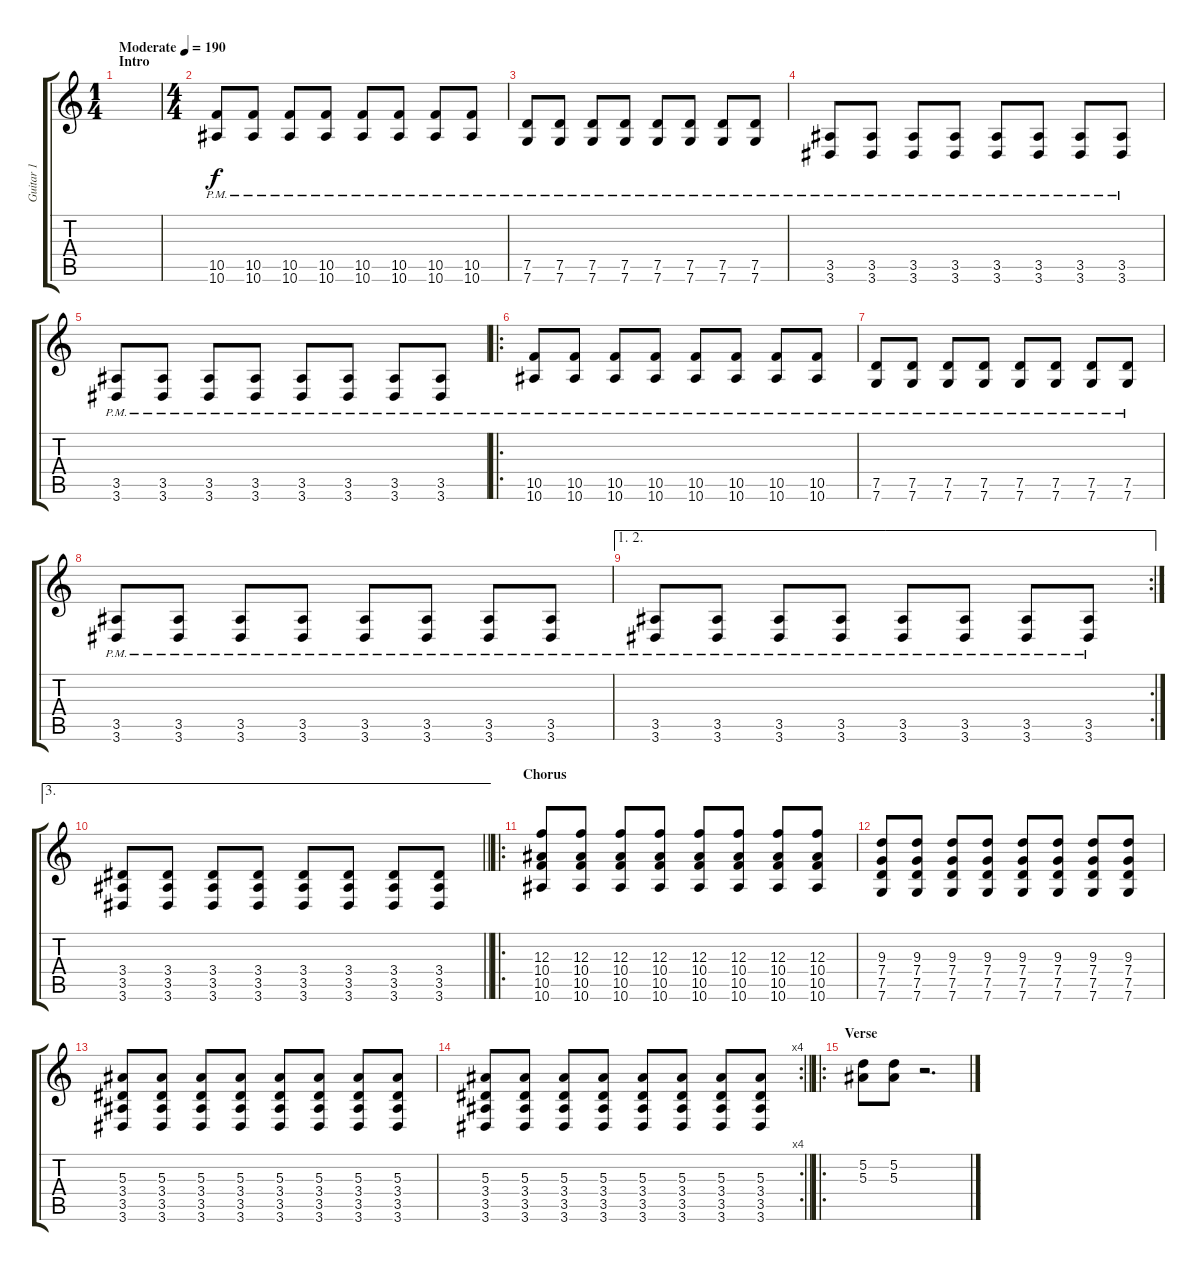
\track ("Guitar 1" "Guitar 1") {instrument distortionguitar}
\staff {score tabs}
\tuning (D4 A3 F3 C3 G2 C2) {hide}
\ts (1 4)
\section ("" "Intro")
\tempo (190 "Moderate")
\clef g2
\ks c
|
\ts (4 4)
(10.5{pm} 10.6{pm}).8 (10.5{pm} 10.6{pm}).8 (10.5{pm} 10.6{pm}).8 (10.5{pm} 10.6{pm}).8 (10.5{pm} 10.6{pm}).8 (10.5{pm} 10.6{pm}).8 (10.5{pm} 10.6{pm}).8 (10.5{pm} 10.6{pm}).8 |
(7.5{pm} 7.6{pm}).8 (7.5{pm} 7.6{pm}).8 (7.5{pm} 7.6{pm}).8 (7.5{pm} 7.6{pm}).8 (7.5{pm} 7.6{pm}).8 (7.5{pm} 7.6{pm}).8 (7.5{pm} 7.6{pm}).8 (7.5{pm} 7.6{pm}).8 |
(3.5{pm} 3.6{pm}).8 (3.5{pm} 3.6{pm}).8 (3.5{pm} 3.6{pm}).8 (3.5{pm} 3.6{pm}).8 (3.5{pm} 3.6{pm}).8 (3.5{pm} 3.6{pm}).8 (3.5{pm} 3.6{pm}).8 (3.5{pm} 3.6{pm}).8 |
(3.5{pm} 3.6{pm}).8 (3.5{pm} 3.6{pm}).8 (3.5{pm} 3.6{pm}).8 (3.5{pm} 3.6{pm}).8 (3.5{pm} 3.6{pm}).8 (3.5{pm} 3.6{pm}).8 (3.5{pm} 3.6{pm}).8 (3.5{pm} 3.6{pm}).8 |
\ro
(10.5{pm} 10.6{pm}).8 (10.5{pm} 10.6{pm}).8 (10.5{pm} 10.6{pm}).8 (10.5{pm} 10.6{pm}).8 (10.5{pm} 10.6{pm}).8 (10.5{pm} 10.6{pm}).8 (10.5{pm} 10.6{pm}).8 (10.5{pm} 10.6{pm}).8 |
(7.5{pm} 7.6{pm}).8 (7.5{pm} 7.6{pm}).8 (7.5{pm} 7.6{pm}).8 (7.5{pm} 7.6{pm}).8 (7.5{pm} 7.6{pm}).8 (7.5{pm} 7.6{pm}).8 (7.5{pm} 7.6{pm}).8 (7.5{pm} 7.6{pm}).8 |
(3.5{pm} 3.6{pm}).8 (3.5{pm} 3.6{pm}).8 (3.5{pm} 3.6{pm}).8 (3.5{pm} 3.6{pm}).8 (3.5{pm} 3.6{pm}).8 (3.5{pm} 3.6{pm}).8 (3.5{pm} 3.6{pm}).8 (3.5{pm} 3.6{pm}).8 |
\ae (1 2)
\rc 2
(3.5{pm} 3.6{pm}).8 (3.5{pm} 3.6{pm}).8 (3.5{pm} 3.6{pm}).8 (3.5{pm} 3.6{pm}).8 (3.5{pm} 3.6{pm}).8 (3.5{pm} 3.6{pm}).8 (3.5{pm} 3.6{pm}).8 (3.5{pm} 3.6{pm}).8 |
\ae 3
\barLineRight lightlight
(3.4 3.5 3.6).8 (3.4 3.5 3.6).8 (3.4 3.5 3.6).8 (3.4 3.5 3.6).8 (3.4 3.5 3.6).8 (3.4 3.5 3.6).8 (3.4 3.5 3.6).8 (3.4 3.5 3.6).8 |
\ro
\section ("" "Chorus")
(12.3 10.4 10.5 10.6).8 (12.3 10.4 10.5 10.6).8 (12.3 10.4 10.5 10.6).8 (12.3 10.4 10.5 10.6).8 (12.3 10.4 10.5 10.6).8 (12.3 10.4 10.5 10.6).8 (12.3 10.4 10.5 10.6).8 (12.3 10.4 10.5 10.6).8 |
(9.3 7.4 7.5 7.6).8 (9.3 7.4 7.5 7.6).8 (9.3 7.4 7.5 7.6).8 (9.3 7.4 7.5 7.6).8 (9.3 7.4 7.5 7.6).8 (9.3 7.4 7.5 7.6).8 (9.3 7.4 7.5 7.6).8 (9.3 7.4 7.5 7.6).8 |
(5.3 3.4 3.5 3.6).8 (5.3 3.4 3.5 3.6).8 (5.3 3.4 3.5 3.6).8 (5.3 3.4 3.5 3.6).8 (5.3 3.4 3.5 3.6).8 (5.3 3.4 3.5 3.6).8 (5.3 3.4 3.5 3.6).8 (5.3 3.4 3.5 3.6).8 |
\rc 4
\barLineRight lightlight
(5.3 3.4 3.5 3.6).8 (5.3 3.4 3.5 3.6).8 (5.3 3.4 3.5 3.6).8 (5.3 3.4 3.5 3.6).8 (5.3 3.4 3.5 3.6).8 (5.3 3.4 3.5 3.6).8 (5.3 3.4 3.5 3.6).8 (5.3 3.4 3.5 3.6).8 |
\ro
\section ("" "Verse")
(5.2 5.3).8 (5.2 5.3).8 r.2{d}
